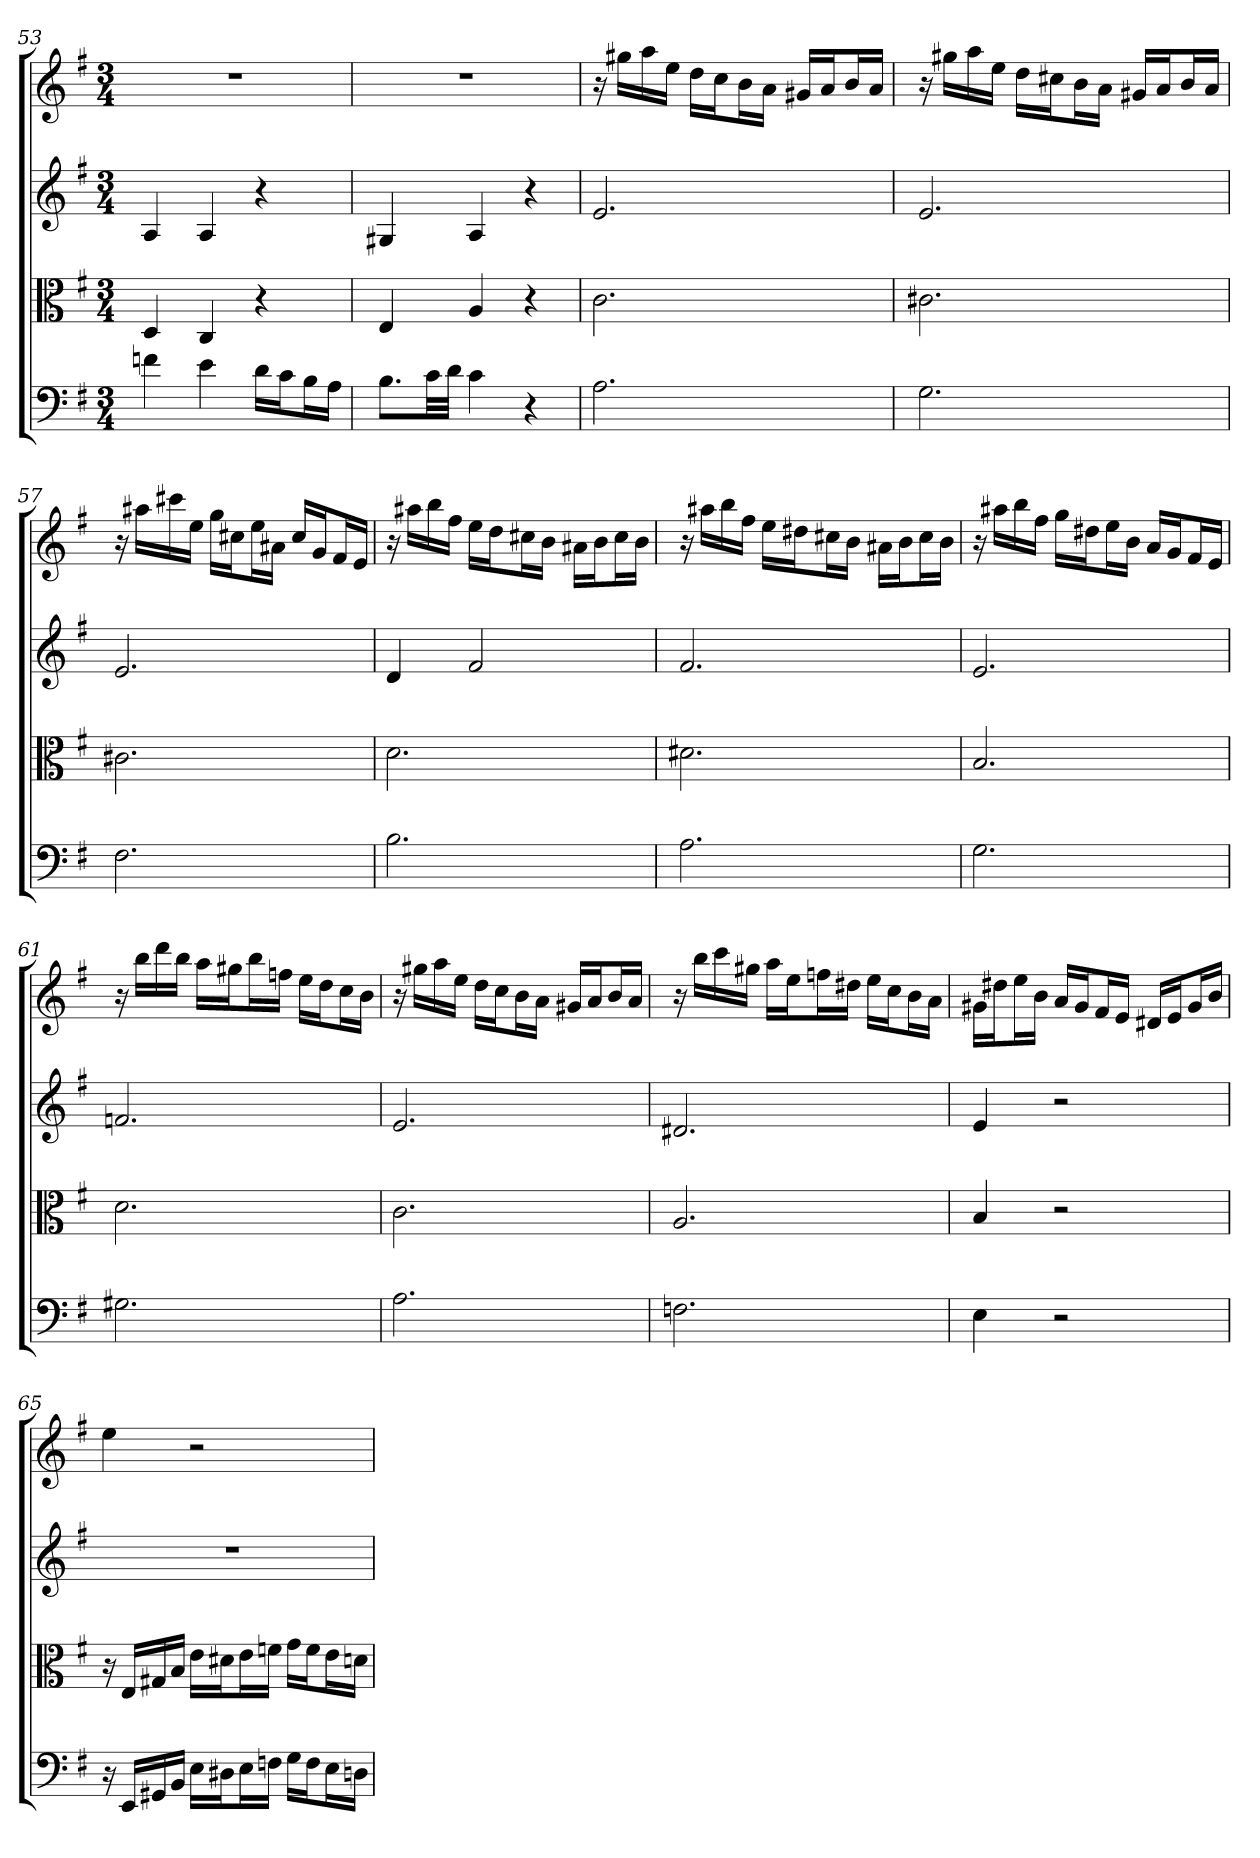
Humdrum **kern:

**kern	**kern	**kern	**kern
*part4	*part3	*part2	*part1
*staff4	*staff3	*staff2	*staff1
*clefF4	*clefC3	*	*
*k[f#]	*k[f#]	*k[f#]	*k[f#]
*G:	*G:	*G:	*G:
*M3/4	*M3/4	*M3/4	*M3/4
=53	=53	=53	=53
4fn	4D	4A	2.r
4e	4C	4A	.
16d\LL	4r	4r	.
16c\J	.	.	.
16B\L	.	.	.
16A\JJ	.	.	.
=54	=54	=54	=54
8.B\L	4E	4G#X	2.r
32c\LL	.	.	.
32d\JJJ	.	.	.
4c	4A	4A	.
4r	4r	4r	.
=55	=55	=55	=55
2.A	2.c	2.e	16r
.	.	.	16gg#XLL
.	.	.	16aa
.	.	.	16eeJJ
.	.	.	16ddLL
.	.	.	16ccJ
.	.	.	16bL
.	.	.	16aJJ
.	.	.	16g#XLL
.	.	.	16aJ
.	.	.	16bL
.	.	.	16aJJ
=56	=56	=56	=56
2.G	2.c#X	2.e	16r
.	.	.	16gg#XLL
.	.	.	16aa
.	.	.	16eeJJ
.	.	.	16ddLL
.	.	.	16cc#XJ
.	.	.	16bL
.	.	.	16aJJ
.	.	.	16g#XLL
.	.	.	16aJ
.	.	.	16bL
.	.	.	16aJJ
=57	=57	=57	=57
2.F#	2.c#X	2.e	16r
.	.	.	16aa#XLL
.	.	.	16ccc#X
.	.	.	16eeJJ
.	.	.	16ggLL
.	.	.	16cc#XJ
.	.	.	16eeL
.	.	.	16a#XJJ
.	.	.	16cc#LL
.	.	.	16gJ
.	.	.	16f#L
.	.	.	16eJJ
=58	=58	=58	=58
2.B	2.d	4d	16r
.	.	.	16aa#XLL
.	.	.	16bb
.	.	.	16ff#JJ
.	.	2f#	16eeLL
.	.	.	16ddJ
.	.	.	16cc#XL
.	.	.	16bJJ
.	.	.	16a#XLL
.	.	.	16bJ
.	.	.	16cc#L
.	.	.	16bJJ
=59	=59	=59	=59
2.A	2.d#X	2.f#	16r
.	.	.	16aa#XLL
.	.	.	16bb
.	.	.	16ff#JJ
.	.	.	16eeLL
.	.	.	16dd#XJ
.	.	.	16cc#XL
.	.	.	16bJJ
.	.	.	16a#XLL
.	.	.	16bJ
.	.	.	16cc#L
.	.	.	16bJJ
=60	=60	=60	=60
2.G	2.B	2.e	16r
.	.	.	16aa#XLL
.	.	.	16bb
.	.	.	16ff#JJ
.	.	.	16ggLL
.	.	.	16dd#XJ
.	.	.	16eeL
.	.	.	16bJJ
.	.	.	16aLL
.	.	.	16gJ
.	.	.	16f#L
.	.	.	16eJJ
=61	=61	=61	=61
2.G#X	2.d	2.fn	16r
.	.	.	16bbLL
.	.	.	16ddd
.	.	.	16bbJJ
.	.	.	16aaLL
.	.	.	16gg#XJ
.	.	.	16bbL
.	.	.	16ffnJJ
.	.	.	16eeLL
.	.	.	16ddJ
.	.	.	16ccL
.	.	.	16bJJ
=62	=62	=62	=62
2.A	2.c	2.e	16r
.	.	.	16gg#XLL
.	.	.	16aa
.	.	.	16eeJJ
.	.	.	16ddLL
.	.	.	16ccJ
.	.	.	16bL
.	.	.	16aJJ
.	.	.	16g#XLL
.	.	.	16aJ
.	.	.	16bL
.	.	.	16aJJ
=63	=63	=63	=63
2.Fn	2.A	2.d#X	16r
.	.	.	16bbLL
.	.	.	16ccc
.	.	.	16gg#XJJ
.	.	.	16aaLL
.	.	.	16eeJ
.	.	.	16ffnL
.	.	.	16dd#XJJ
.	.	.	16eeLL
.	.	.	16ccJ
.	.	.	16bL
.	.	.	16aJJ
=64	=64	=64	=64
4E	4B	4e	16g#XLL
.	.	.	16dd#XJ
.	.	.	16eeL
.	.	.	16bJJ
2r	2r	2r	16aLL
.	.	.	16g#J
.	.	.	16f#L
.	.	.	16eJJ
.	.	.	16d#XLL
.	.	.	16eJ
.	.	.	16g#L
.	.	.	16bJJ
=65	=65	=65	=65
16r	16r	2.r	4ee
16EE/LL	16E/LL	.	.
16GG#X/	16G#X/	.	.
16BB/JJ	16B/JJ	.	.
16E\LL	16e\LL	.	2r
16D#X\J	16d#X\J	.	.
16E\L	16e\L	.	.
16Fn\JJ	16fn\JJ	.	.
16G\LL	16g\LL	.	.
16F\J	16f\J	.	.
16E\L	16e\L	.	.
16Dn\JJ	16dn\JJ	.	.
=	=	=	=
*-	*-	*-	*-
